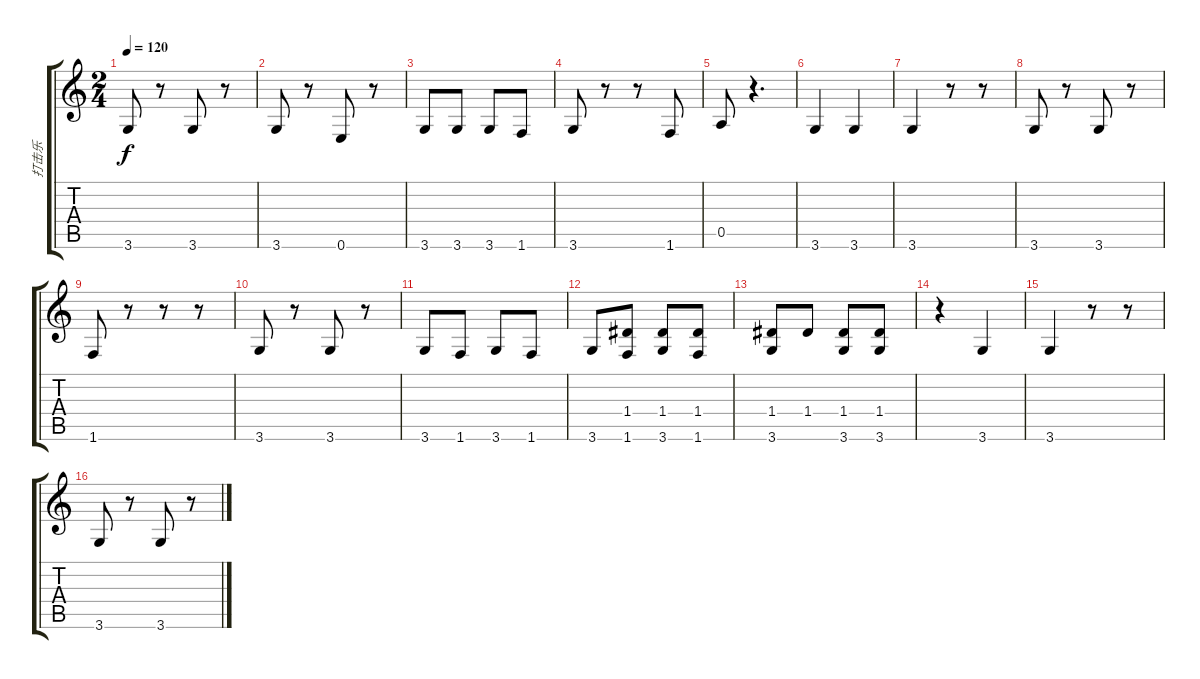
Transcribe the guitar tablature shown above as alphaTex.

\track ("打击乐" "打击乐") {instrument acousticguitarnylon}
\staff {score tabs}
\tuning (E4 B3 G3 D3 A2 E2) {hide}
\ts (2 4)
\tempo 120
\clef g2
\ks c
3.6.8{dy f} r.8 3.6.8 r.8 |
3.6.8 r.8 0.6.8 r.8 |
3.6.8 3.6.8 3.6.8 1.6.8 |
3.6.8 r.8 r.8 1.6.8 |
0.5.8 r.4{d} |
3.6.4 3.6.4 |
3.6.4 r.8 r.8 |
3.6.8 r.8 3.6.8 r.8 |
1.6.8 r.8 r.8 r.8 |
3.6.8 r.8 3.6.8 r.8 |
3.6.8 1.6.8 3.6.8 1.6.8 |
3.6.8 (1.4 1.6).8 (1.4 3.6).8 (1.4 1.6).8 |
(1.4 3.6).8 1.4.8 (1.4 3.6).8 (1.4 3.6).8 |
r.4 3.6.4 |
3.6.4 r.8 r.8 |
3.6.8 r.8 3.6.8 r.8
